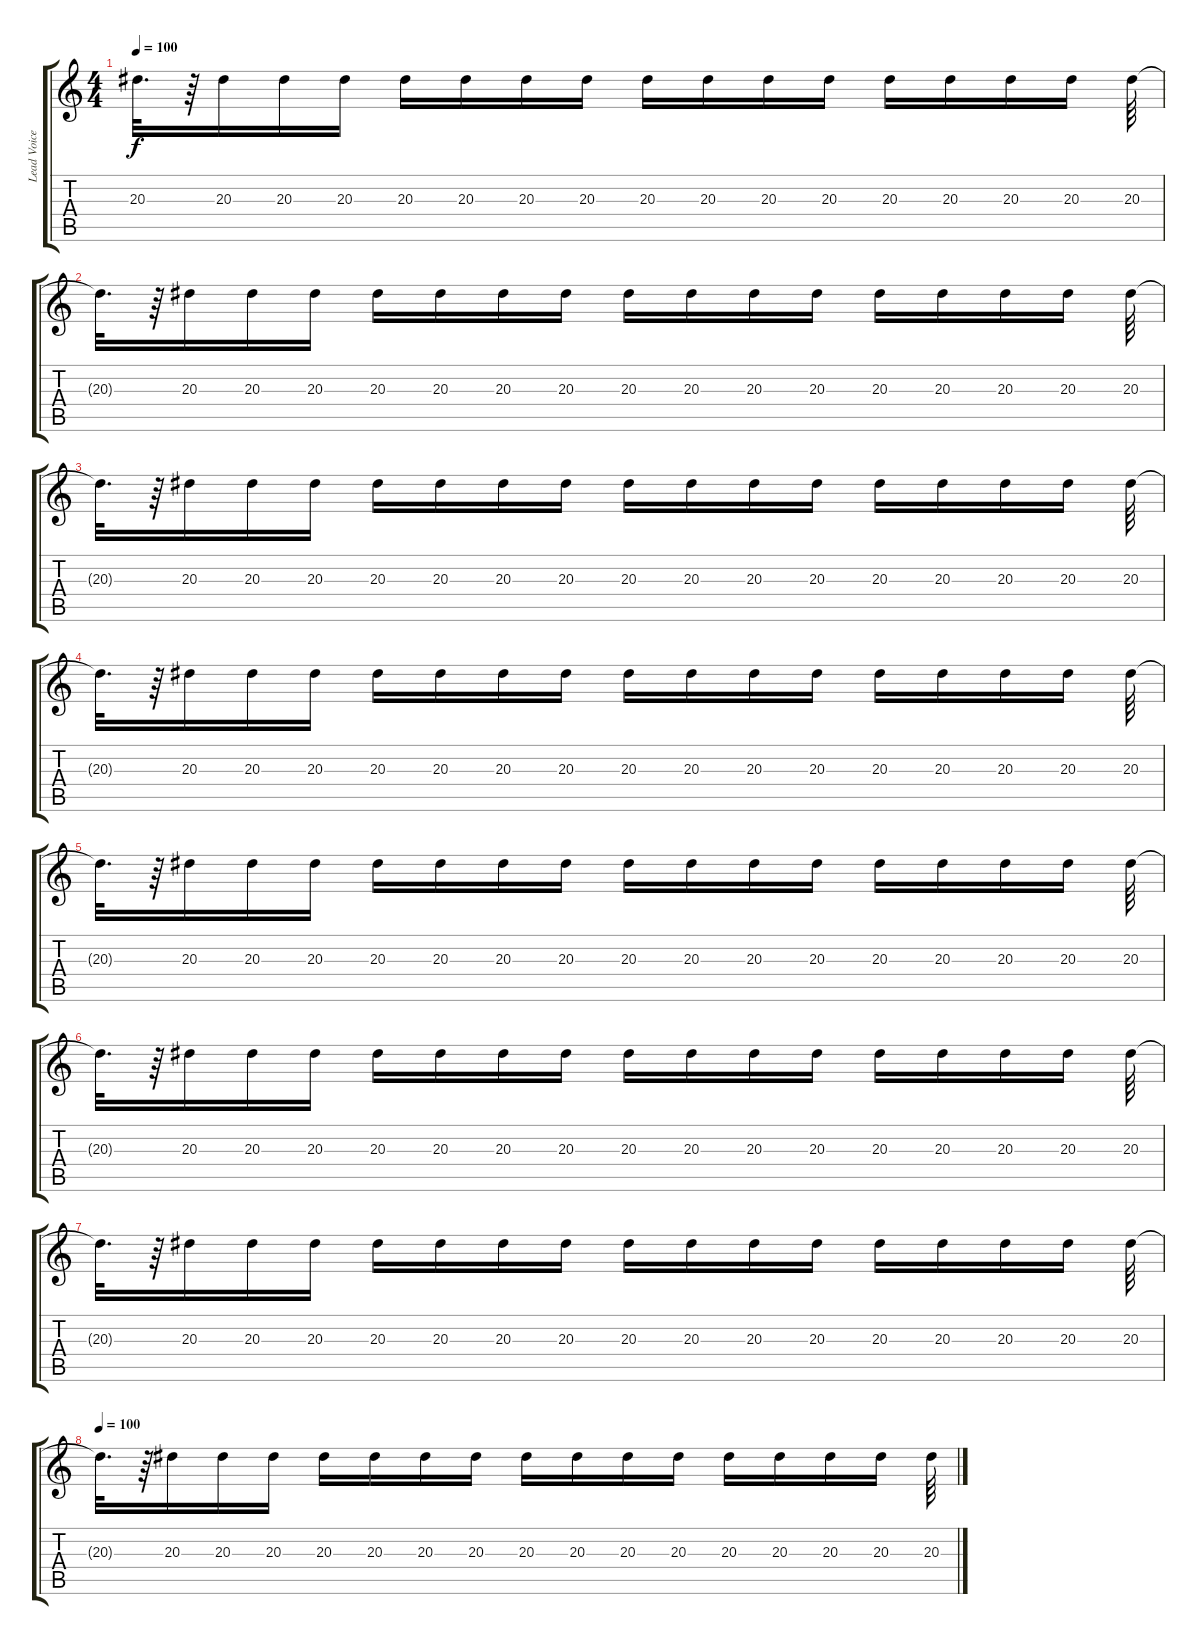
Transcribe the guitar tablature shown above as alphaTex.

\track ("Lead Voice 2" "Lead Voice") {instrument lead6voice}
\staff {score tabs}
\tuning (E4 B3 G3 D3 A2 E2) {hide}
\ts (4 4)
\tempo 100
\clef g2
\ks c
20.3{t}.32{d dy f} r.64 20.3.16 20.3.16 20.3.16 20.3.16 20.3.16 20.3.16 20.3.16 20.3.16 20.3.16 20.3.16 20.3.16 20.3.16 20.3.16 20.3.16 20.3.16 20.3.64 |
20.3{t}.32{d} r.64 20.3.16 20.3.16 20.3.16 20.3.16 20.3.16 20.3.16 20.3.16 20.3.16 20.3.16 20.3.16 20.3.16 20.3.16 20.3.16 20.3.16 20.3.16 20.3.64 |
20.3{t}.32{d} r.64 20.3.16 20.3.16 20.3.16 20.3.16 20.3.16 20.3.16 20.3.16 20.3.16 20.3.16 20.3.16 20.3.16 20.3.16 20.3.16 20.3.16 20.3.16 20.3.64 |
20.3{t}.32{d} r.64 20.3.16 20.3.16 20.3.16 20.3.16 20.3.16 20.3.16 20.3.16 20.3.16 20.3.16 20.3.16 20.3.16 20.3.16 20.3.16 20.3.16 20.3.16 20.3.64 |
20.3{t}.32{d} r.64 20.3.16 20.3.16 20.3.16 20.3.16 20.3.16 20.3.16 20.3.16 20.3.16 20.3.16 20.3.16 20.3.16 20.3.16 20.3.16 20.3.16 20.3.16 20.3.64 |
20.3{t}.32{d} r.64 20.3.16 20.3.16 20.3.16 20.3.16 20.3.16 20.3.16 20.3.16 20.3.16 20.3.16 20.3.16 20.3.16 20.3.16 20.3.16 20.3.16 20.3.16 20.3.64 |
20.3{t}.32{d} r.64 20.3.16 20.3.16 20.3.16 20.3.16 20.3.16 20.3.16 20.3.16 20.3.16 20.3.16 20.3.16 20.3.16 20.3.16 20.3.16 20.3.16 20.3.16 20.3.64 |
\tempo 100
20.3{t}.32{d} r.64 20.3.16 20.3.16 20.3.16 20.3.16 20.3.16 20.3.16 20.3.16 20.3.16 20.3.16 20.3.16 20.3.16 20.3.16 20.3.16 20.3.16 20.3.16 20.3.64
